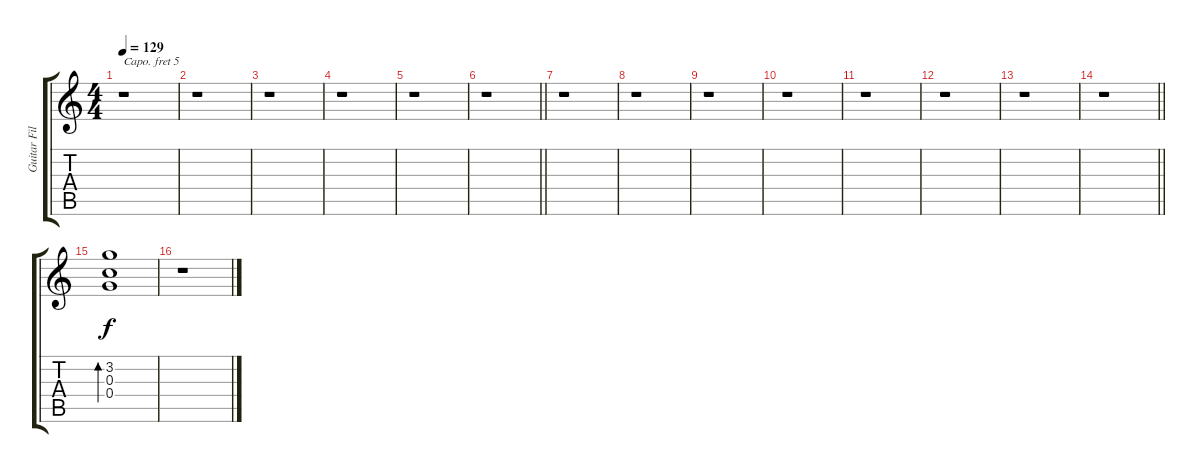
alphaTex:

\track ("Guitar Fill" "Guitar Fil") {instrument acousticguitarsteel}
\staff {score tabs}
\capo 5
\tuning (E4 B3 G3 D3 A2 E2) {hide}
\ts (4 4)
\tempo 129
\clef g2
\ks c
r.1{dy f} |
r.1 |
r.1 |
r.1 |
r.1 |
\barLineRight lightlight
r.1 |
r.1 |
r.1 |
r.1 |
r.1 |
r.1 |
r.1 |
r.1 |
\barLineRight lightlight
r.1 |
(3.2 0.3 0.4).1{bd 240} |
r.1
